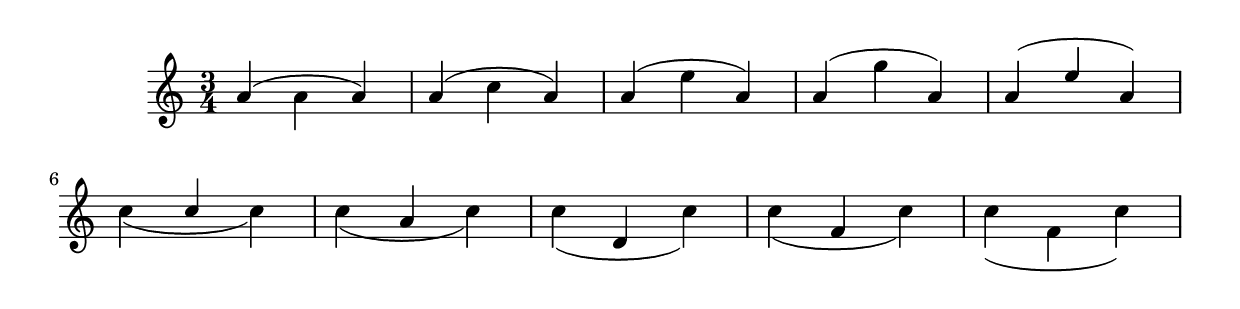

\version "2.3.22"
\header{
texidoc="
Slurs should look nice and symmetric.  The curvature may increase
only to avoid noteheads, and as little as possible.  Slurs never
run through noteheads or stems.
"
}

\score{
	\relative c''{
		\time 3/4
		\slurUp
		\stemNeutral a ( \stemDown a \stemNeutral  a) a( c  a) a( e'  a,) a( g'  a,)
		\stemUp a( e'  a,)
		\break
		\slurDown
		\stemNeutral c ( \stemUp c \stemNeutral  c) c ( a  c) c( d,  c') c( f,  c')
		\stemDown c( f,  c')
	}
	\layout{
		linewidth = 120.\mm
	}
}

